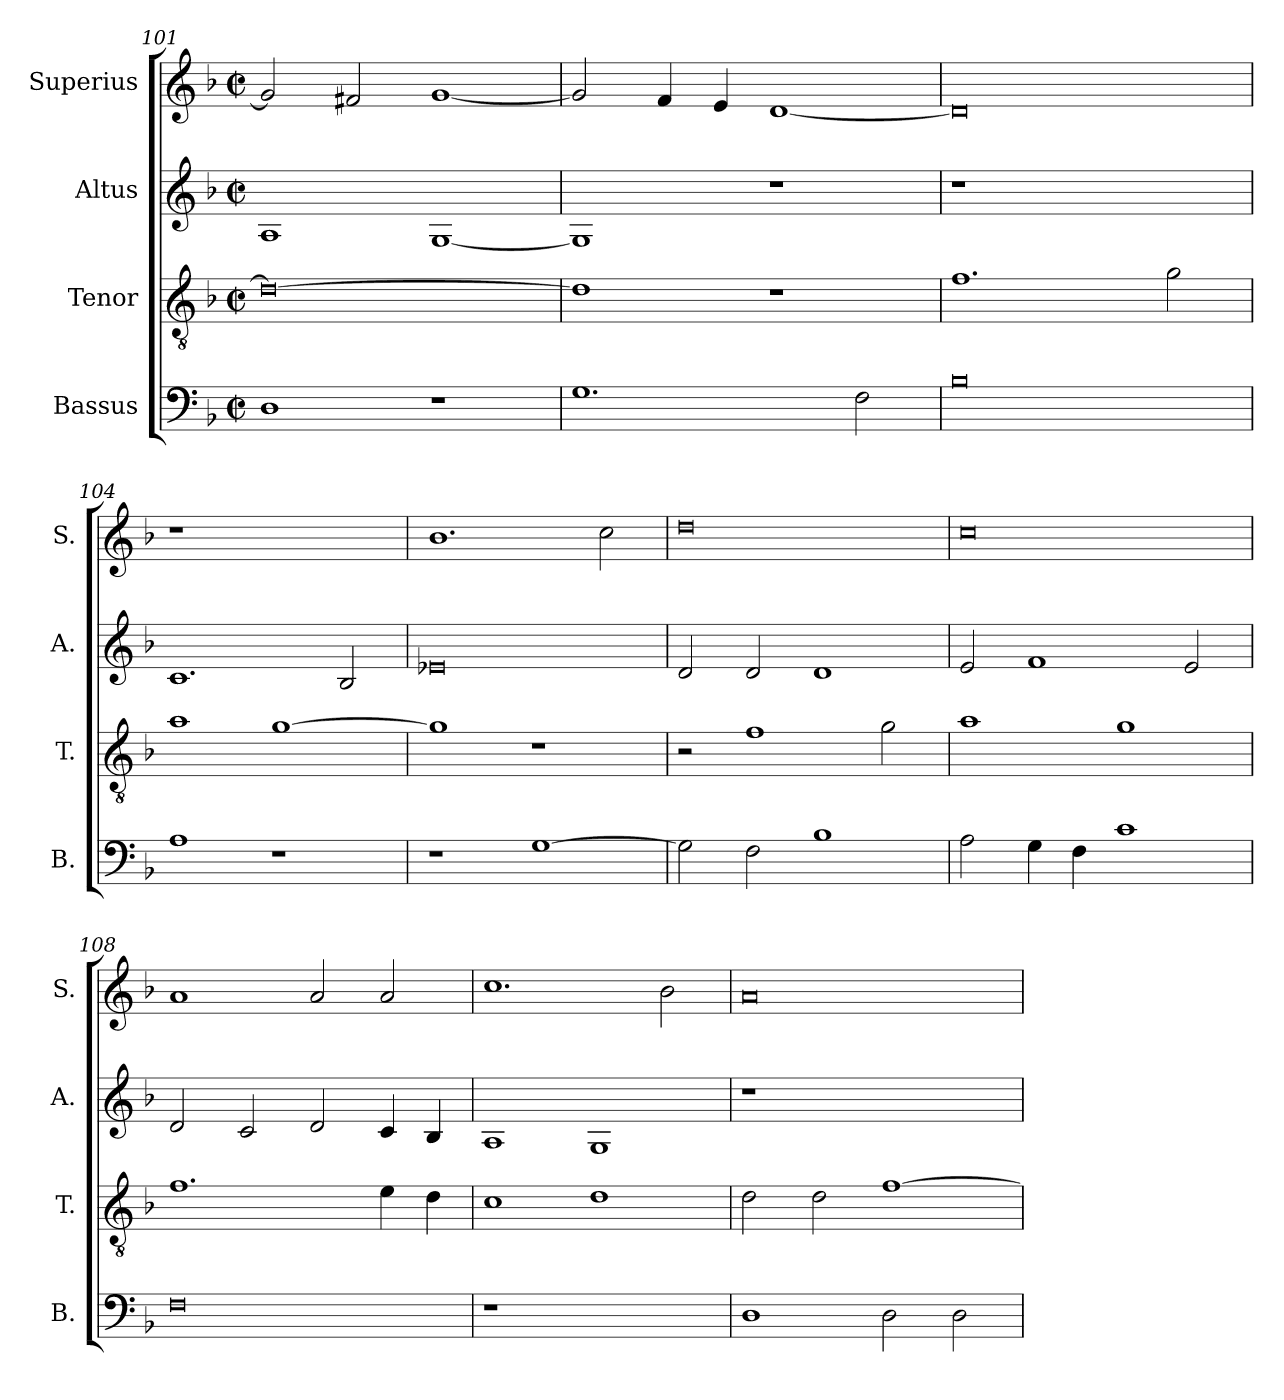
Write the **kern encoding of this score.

**kern	**kern	**kern	**kern
*part4	*part3	*part2	*part1
*staff4	*staff3	*staff2	*staff1
*I"Bassus	*I"Tenor	*I"Altus	*I"Superius
*I'B.	*I'T.	*I'A.	*I'S.
*clefF4	*clefGv2	*clefG2	*clefG2
*	*ITrd7c12	*	*
*k[b-]	*k[b-]	*k[b-]	*k[b-]
*F:	*F:	*F:	*F:
*M2/2	*M2/2	*M2/2	*M2/2
*met(c|)	*met(c|)	*met(c|)	*met(c|)
=101	=101	=101	=101
1Di	0Di_>	1Ai	2gi/]
.	.	.	2f#Xi/
1r	.	[<1Gi	[<1gi
=102	=102	=102	=102
1.Gi	1Di]	1Gi]	2gi/]
.	.	.	4fi/
.	.	.	4ei/
.	1r	1r	[<1di
2Fi\	.	.	.
=103	=103	=103	=103
!	!	!LO:N:vis=1	!
0B-i	1.Fi	1r	0di]
.	.	1ryy	.
.	2Gi\	.	.
!!LO:LB:g=z
=104	=104	=104	=104
!	!	!	!LO:N:vis=1
1Ai	1Ai	1.ci	1r
1r	[>1Gi	.	1ryy
.	.	2B-i/	.
=105	=105	=105	=105
1r	1Gi]	0e-Xi	1.b-i
[>1Gi	1r	.	.
.	.	.	2cci\
=106	=106	=106	=106
2Gi\]	2r	2di/	0ddi
2Fi\	1Fi	2di/	.
1B-i	.	1di	.
.	2Gi\	.	.
=107	=107	=107	=107
2Ai\	1Ai	2ei/	0cci
4Gi\	.	1fi	.
4Fi\	.	.	.
1ci	1Gi	.	.
.	.	2ei/	.
=108	=108	=108	=108
0Fi	1.Fi	2di/	1ai
.	.	2ci/	.
.	.	2di/	2ai/
.	4Ei\	4ci/	2ai/
.	4Di\	4B-i/	.
=109	=109	=109	=109
!LO:N:vis=1	!	!	!
1r	1Ci	1Ai	1.cci
1ryy	1Di	1Gi	.
.	.	.	2b-i\
!!LO:PB:g=z
=110	=110	=110	=110
!	!	!LO:N:vis=1	!
1Di	2Di\	1r	0ai
.	2Di\	.	.
2Di\	[>1Fi	1ryy	.
2Di\	.	.	.
=	=	=	=
*-	*-	*-	*-
